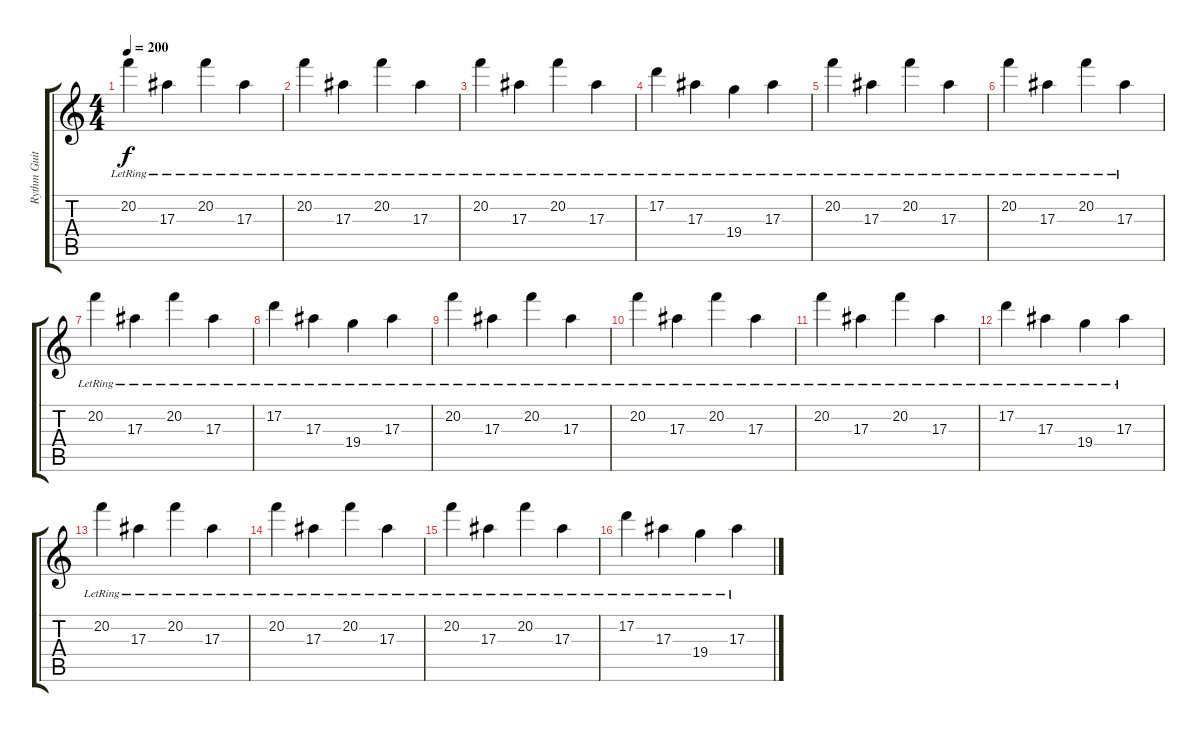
\track ("Rythm Guitar" "Rythm Guit") {instrument distortionguitar}
\staff {score tabs}
\tuning (D4 A3 F3 C3 G2 C2) {hide}
\ts (4 4)
\tempo 200
\clef g2
\ks c
20.2{lr}.4{dy f} 17.3{lr}.4 20.2{lr}.4 17.3{lr}.4 |
20.2{lr}.4 17.3{lr}.4 20.2{lr}.4 17.3{lr}.4 |
20.2{lr}.4 17.3{lr}.4 20.2{lr}.4 17.3{lr}.4 |
17.2{lr}.4 17.3{lr}.4 19.4{lr}.4 17.3{lr}.4 |
20.2{lr}.4 17.3{lr}.4 20.2{lr}.4 17.3{lr}.4 |
20.2{lr}.4 17.3{lr}.4 20.2{lr}.4 17.3{lr}.4 |
20.2{lr}.4 17.3{lr}.4 20.2{lr}.4 17.3{lr}.4 |
17.2{lr}.4 17.3{lr}.4 19.4{lr}.4 17.3{lr}.4 |
20.2{lr}.4 17.3{lr}.4 20.2{lr}.4 17.3{lr}.4 |
20.2{lr}.4 17.3{lr}.4 20.2{lr}.4 17.3{lr}.4 |
20.2{lr}.4 17.3{lr}.4 20.2{lr}.4 17.3{lr}.4 |
17.2{lr}.4 17.3{lr}.4 19.4{lr}.4 17.3{lr}.4 |
20.2{lr}.4 17.3{lr}.4 20.2{lr}.4 17.3{lr}.4 |
20.2{lr}.4 17.3{lr}.4 20.2{lr}.4 17.3{lr}.4 |
20.2{lr}.4 17.3{lr}.4 20.2{lr}.4 17.3{lr}.4 |
17.2{lr}.4 17.3{lr}.4 19.4{lr}.4 17.3{lr}.4
